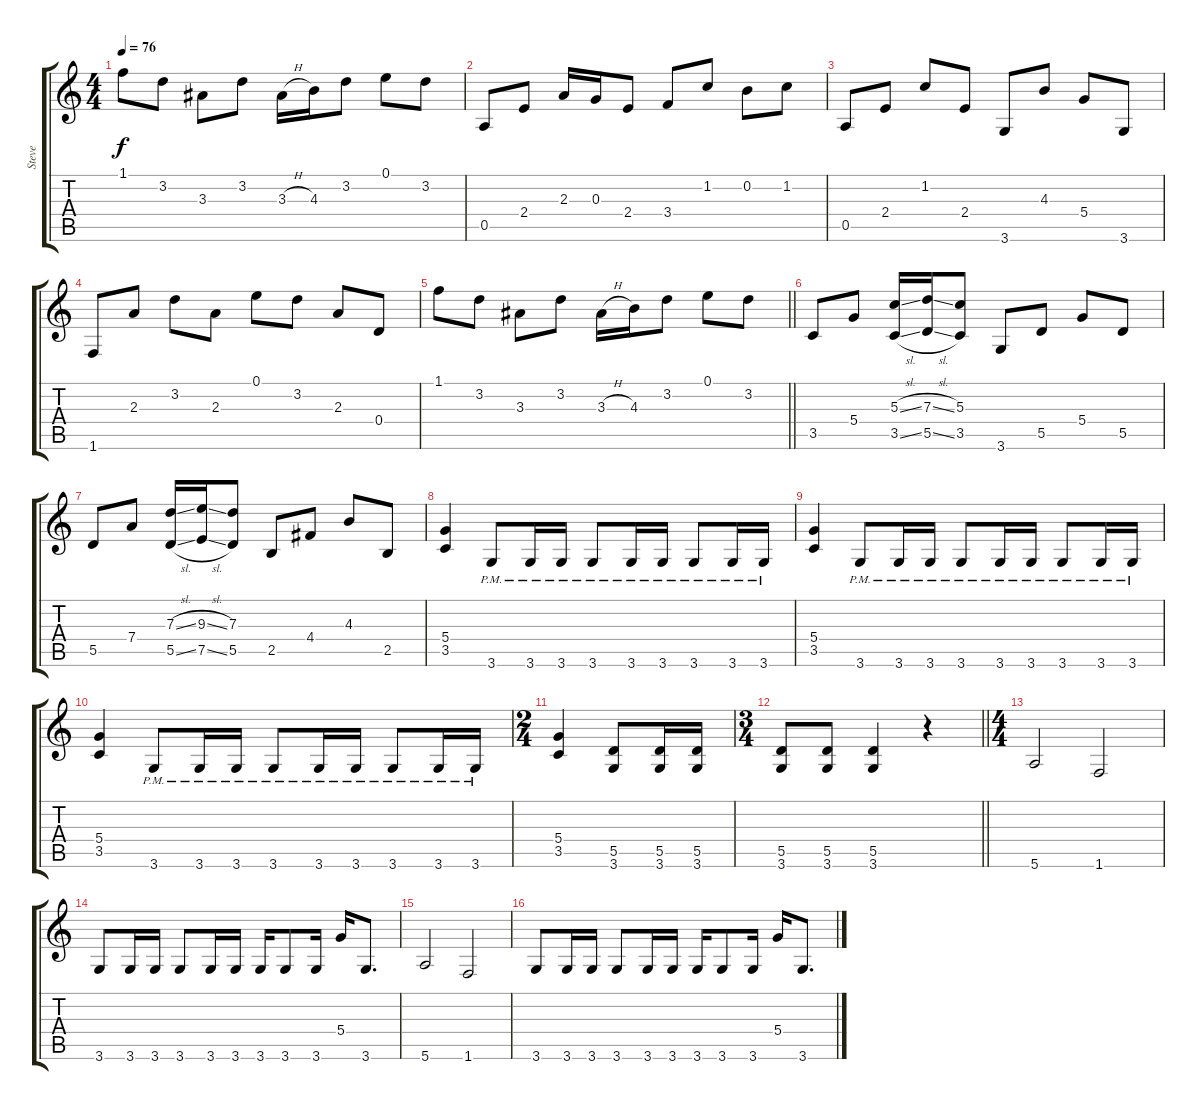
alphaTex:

\track ("Steve" "Steve") {instrument distortionguitar}
\staff {score tabs}
\tuning (E4 B3 G3 D3 A2 E2) {hide}
\ts (4 4)
\tempo 76
\clef g2
\ks aminor
1.1.8{dy f} 3.2.8 3.3.8 3.2.8 3.3{h}.16 4.3.16 3.2.8 0.1.8 3.2.8 |
0.5.8 2.4.8 2.3.16 0.3.16 2.4.8 3.4.8 1.2.8 0.2.8 1.2.8 |
0.5.8 2.4.8 1.2.8 2.4.8 3.6.8 4.3.8 5.4.8 3.6.8 |
1.6.8 2.3.8 3.2.8 2.3.8 0.1.8 3.2.8 2.3.8 0.4.8 |
\barLineRight lightlight
1.1.8 3.2.8 3.3.8 3.2.8 3.3{h}.16 4.3.16 3.2.8 0.1.8 3.2.8 |
3.5.8{instrument distortionguitar} 5.4.8 (5.3{sl} 3.5{sl}).16 (7.3{sl} 5.5{sl}).16 (5.3 3.5).8 3.6.8 5.5.8 5.4.8 5.5.8 |
5.5.8 7.4.8 (7.3{sl} 5.5{sl}).16 (9.3{sl} 7.5{sl}).16 (7.3 5.5).8 2.5.8 4.4.8 4.3.8 2.5.8 |
(5.4 3.5).4 3.6{pm}.8 3.6{pm}.16 3.6{pm}.16 3.6{pm}.8 3.6{pm}.16 3.6{pm}.16 3.6{pm}.8 3.6{pm}.16 3.6{pm}.16 |
(5.4 3.5).4 3.6{pm}.8 3.6{pm}.16 3.6{pm}.16 3.6{pm}.8 3.6{pm}.16 3.6{pm}.16 3.6{pm}.8 3.6{pm}.16 3.6{pm}.16 |
(5.4 3.5).4 3.6{pm}.8 3.6{pm}.16 3.6{pm}.16 3.6{pm}.8 3.6{pm}.16 3.6{pm}.16 3.6{pm}.8 3.6{pm}.16 3.6{pm}.16 |
\ts (2 4)
(5.4 3.5).4 (5.5 3.6).8 (5.5 3.6).16 (5.5 3.6).16 |
\ts (3 4)
\barLineRight lightlight
(5.5 3.6).8 (5.5 3.6).8 (5.5 3.6).4 r.4 |
\ts (4 4)
5.6.2 1.6.2 |
3.6.8 3.6.16 3.6.16 3.6.8 3.6.16 3.6.16 3.6.16 3.6.8 3.6.16 5.4.16 3.6.8{d} |
5.6.2 1.6.2 |
3.6.8 3.6.16 3.6.16 3.6.8 3.6.16 3.6.16 3.6.16 3.6.8 3.6.16 5.4.16 3.6.8{d}
